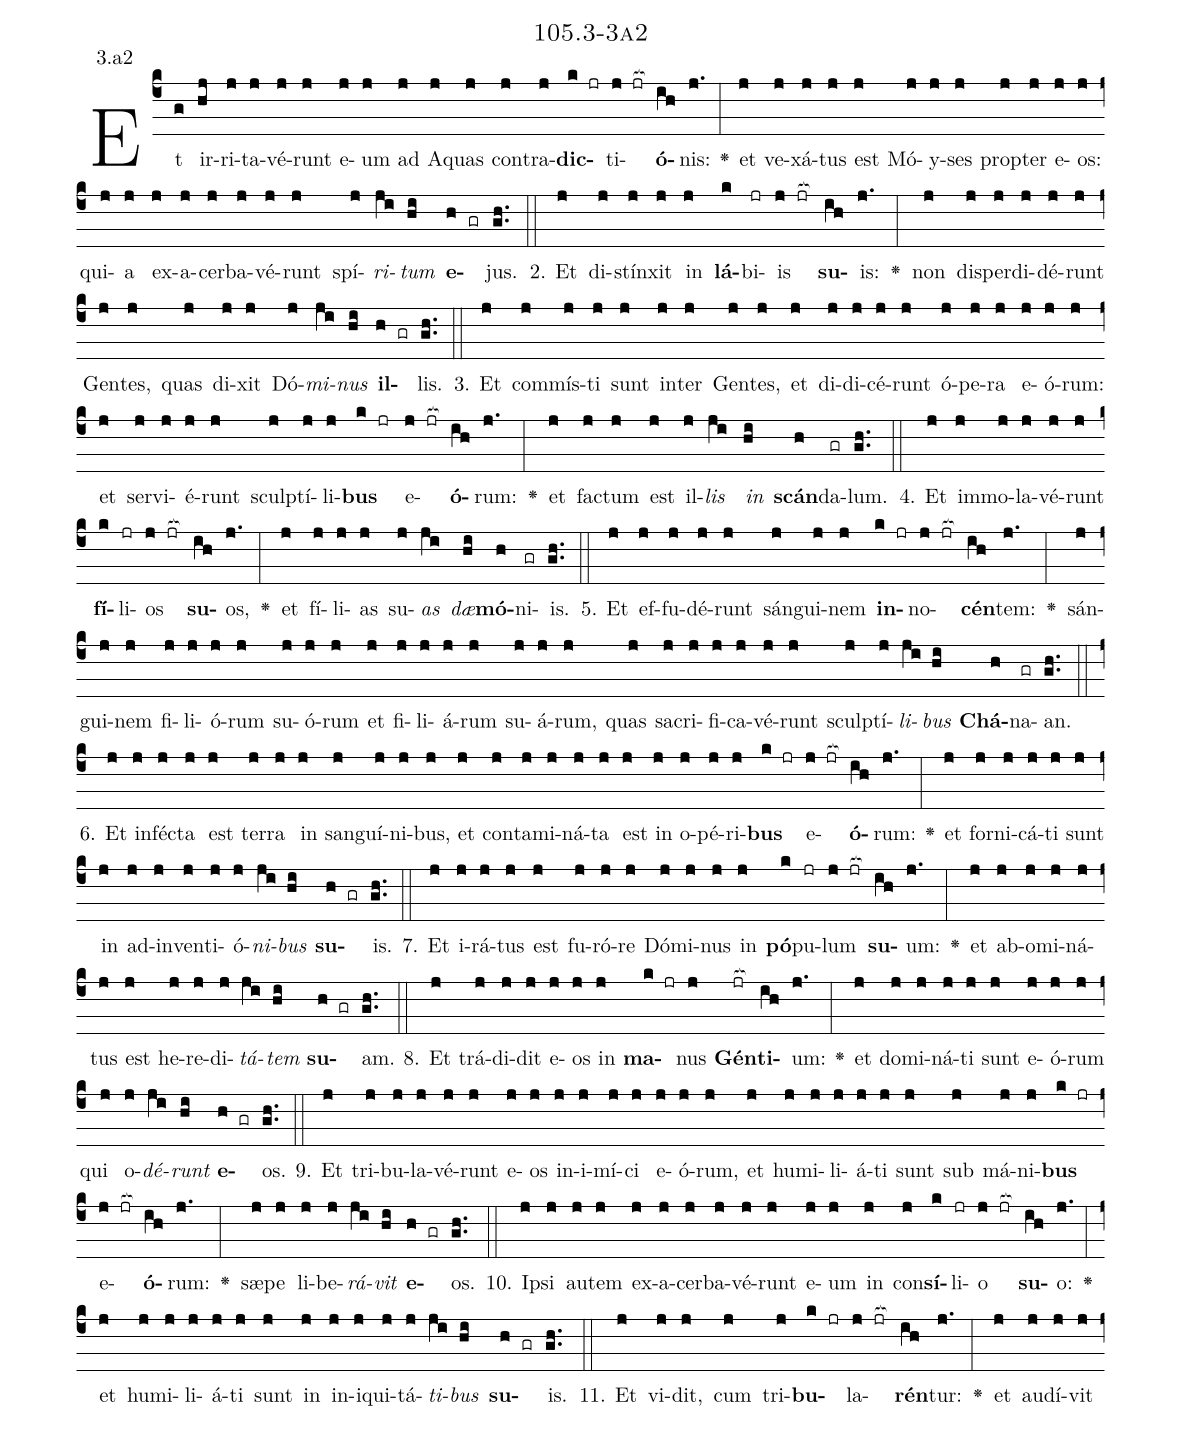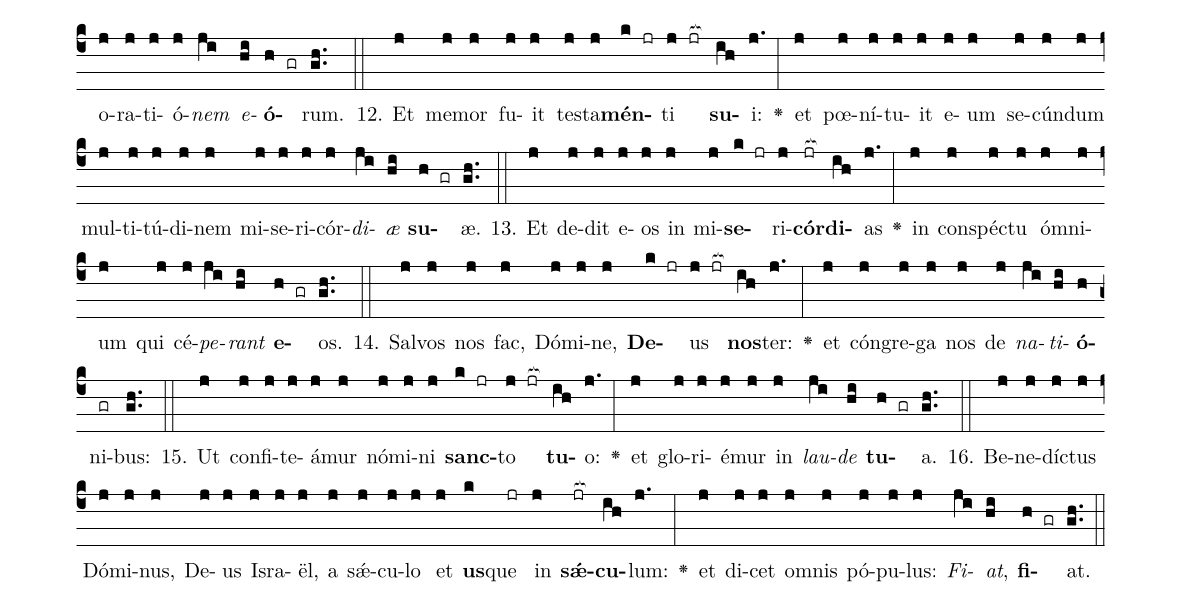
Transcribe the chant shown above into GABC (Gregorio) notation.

name: 105.3-3a2;
annotation: 3.a2;
%%
(c4)Et(g) ir(hj)ri(j)ta(j)vé(j)runt(j) e(j)um(j) ad(j) A(j)quas(j) con(j)tra(j)<b>dic</b>(k jr)ti(j jr[ocb:1{])<b>ó</b>(ih[ocb:0}])nis:(j.) <v>\greheightstar</v>(:) et(j) ve(j)xá(j)tus(j) est(j) Mó(j)y(j)ses(j) prop(j)ter(j) e(j)os:(j) qui(j)a(j) ex(j)a(j)cer(j)ba(j)vé(j)runt(j) spí(j)<i>ri</i>(ji)<i>tum</i>(hi) <b>e</b>(h gr)jus.(gh..) (::)
2. Et(j) di(j)stín(j)xit(j) in(j) <b>lá</b>(k)bi(jr)is(j jr[ocb:1{]) <b>su</b>(ih[ocb:0}])is:(j.) <v>\greheightstar</v>(:) non(j) dis(j)per(j)di(j)dé(j)runt(j) Gen(j)tes,(j) quas(j) di(j)xit(j) Dó(j)<i>mi</i>(ji)<i>nus</i>(hi) <b>il</b>(h gr)lis.(gh..) (::)
3. Et(j) com(j)mís(j)ti(j) sunt(j) in(j)ter(j) Gen(j)tes,(j) et(j) di(j)di(j)cé(j)runt(j) ó(j)pe(j)ra(j) e(j)ó(j)rum:(j) et(j) ser(j)vi(j)é(j)runt(j) sculp(j)tí(j)li(j)<b>bus</b>(k jr) e(j jr[ocb:1{])<b>ó</b>(ih[ocb:0}])rum:(j.) <v>\greheightstar</v>(:) et(j) fac(j)tum(j) est(j) il(j)<i>lis</i>(ji) <i>in</i>(hi) <b>scán</b>(h)da(gr)lum.(gh..) (::)
4. Et(j) im(j)mo(j)la(j)vé(j)runt(j) <b>fí</b>(k)li(jr)os(j jr[ocb:1{]) <b>su</b>(ih[ocb:0}])os,(j.) <v>\greheightstar</v>(:) et(j) fí(j)li(j)as(j) su(j)<i>as</i>(ji) <i>dæ</i>(hi)<b>mó</b>(h)ni(gr)is.(gh..) (::)
5. Et(j) ef(j)fu(j)dé(j)runt(j) sán(j)gui(j)nem(j) <b>in</b>(k jr)no(j jr[ocb:1{])<b>cén</b>(ih[ocb:0}])tem:(j.) <v>\greheightstar</v>(:) sán(j)gui(j)nem(j) fi(j)li(j)ó(j)rum(j) su(j)ó(j)rum(j) et(j) fi(j)li(j)á(j)rum(j) su(j)á(j)rum,(j) quas(j) sa(j)cri(j)fi(j)ca(j)vé(j)runt(j) sculp(j)tí(j)<i>li</i>(ji)<i>bus</i>(hi) <b>Chá</b>(h)na(gr)an.(gh..) (::)
6. Et(j) in(j)féc(j)ta(j) est(j) ter(j)ra(j) in(j) san(j)guí(j)ni(j)bus,(j) et(j) con(j)ta(j)mi(j)ná(j)ta(j) est(j) in(j) o(j)pé(j)ri(j)<b>bus</b>(k jr) e(j jr[ocb:1{])<b>ó</b>(ih[ocb:0}])rum:(j.) <v>\greheightstar</v>(:) et(j) for(j)ni(j)cá(j)ti(j) sunt(j) in(j) ad(j)in(j)ven(j)ti(j)ó(j)<i>ni</i>(ji)<i>bus</i>(hi) <b>su</b>(h gr)is.(gh..) (::)
7. Et(j) i(j)rá(j)tus(j) est(j) fu(j)ró(j)re(j) Dó(j)mi(j)nus(j) in(j) <b>pó</b>(k)pu(jr)lum(j jr[ocb:1{]) <b>su</b>(ih[ocb:0}])um:(j.) <v>\greheightstar</v>(:) et(j) ab(j)o(j)mi(j)ná(j)tus(j) est(j) he(j)re(j)di(j)<i>tá</i>(ji)<i>tem</i>(hi) <b>su</b>(h gr)am.(gh..) (::)
8. Et(j) trá(j)di(j)dit(j) e(j)os(j) in(j) <b>ma</b>(k jr)nus(j) <b>Gén</b>(jr[ocb:1{])<b>ti</b>(ih[ocb:0}])um:(j.) <v>\greheightstar</v>(:) et(j) do(j)mi(j)ná(j)ti(j) sunt(j) e(j)ó(j)rum(j) qui(j) o(j)<i>dé</i>(ji)<i>runt</i>(hi) <b>e</b>(h gr)os.(gh..) (::)
9. Et(j) tri(j)bu(j)la(j)vé(j)runt(j) e(j)os(j) in(j)i(j)mí(j)ci(j) e(j)ó(j)rum,(j) et(j) hu(j)mi(j)li(j)á(j)ti(j) sunt(j) sub(j) má(j)ni(j)<b>bus</b>(k jr) e(j jr[ocb:1{])<b>ó</b>(ih[ocb:0}])rum:(j.) <v>\greheightstar</v>(:) sæ(j)pe(j) li(j)be(j)<i>rá</i>(ji)<i>vit</i>(hi) <b>e</b>(h gr)os.(gh..) (::)
10. Ip(j)si(j) au(j)tem(j) ex(j)a(j)cer(j)ba(j)vé(j)runt(j) e(j)um(j) in(j) con(j)<b>sí</b>(k)li(jr)o(j jr[ocb:1{]) <b>su</b>(ih[ocb:0}])o:(j.) <v>\greheightstar</v>(:) et(j) hu(j)mi(j)li(j)á(j)ti(j) sunt(j) in(j) in(j)i(j)qui(j)tá(j)<i>ti</i>(ji)<i>bus</i>(hi) <b>su</b>(h gr)is.(gh..) (::)
11. Et(j) vi(j)dit,(j) cum(j) tri(j)<b>bu</b>(k jr)la(j jr[ocb:1{])<b>rén</b>(ih[ocb:0}])tur:(j.) <v>\greheightstar</v>(:) et(j) au(j)dí(j)vit(j) o(j)ra(j)ti(j)ó(j)<i>nem</i>(ji) <i>e</i>(hi)<b>ó</b>(h gr)rum.(gh..) (::)
12. Et(j) me(j)mor(j) fu(j)it(j) tes(j)ta(j)<b>mén</b>(k jr)ti(j jr[ocb:1{]) <b>su</b>(ih[ocb:0}])i:(j.) <v>\greheightstar</v>(:) et(j) pœ(j)ní(j)tu(j)it(j) e(j)um(j) se(j)cún(j)dum(j) mul(j)ti(j)tú(j)di(j)nem(j) mi(j)se(j)ri(j)cór(j)<i>di</i>(ji)<i>æ</i>(hi) <b>su</b>(h gr)æ.(gh..) (::)
13. Et(j) de(j)dit(j) e(j)os(j) in(j) mi(j)<b>se</b>(k jr)ri(j)<b>cór</b>(jr[ocb:1{])<b>di</b>(ih[ocb:0}])as(j.) <v>\greheightstar</v>(:) in(j) con(j)spéc(j)tu(j) óm(j)ni(j)um(j) qui(j) cé(j)<i>pe</i>(ji)<i>rant</i>(hi) <b>e</b>(h gr)os.(gh..) (::)
14. Sal(j)vos(j) nos(j) fac,(j) Dó(j)mi(j)ne,(j) <b>De</b>(k jr)us(j jr[ocb:1{]) <b>nos</b>(ih[ocb:0}])ter:(j.) <v>\greheightstar</v>(:) et(j) cón(j)gre(j)ga(j) nos(j) de(j) <i>na</i>(ji)<i>ti</i>(hi)<b>ó</b>(h)ni(gr)bus:(gh..) (::)
15. Ut(j) con(j)fi(j)te(j)á(j)mur(j) nó(j)mi(j)ni(j) <b>sanc</b>(k jr)to(j jr[ocb:1{]) <b>tu</b>(ih[ocb:0}])o:(j.) <v>\greheightstar</v>(:) et(j) glo(j)ri(j)é(j)mur(j) in(j) <i>lau</i>(ji)<i>de</i>(hi) <b>tu</b>(h gr)a.(gh..) (::)
16. Be(j)ne(j)díc(j)tus(j) Dó(j)mi(j)nus,(j) De(j)us(j) Is(j)ra(j)ël,(j) a(j) sǽ(j)cu(j)lo(j) et(j) <b>us</b>(k)que(jr) in(j) <b>sǽ</b>(jr[ocb:1{])<b>cu</b>(ih[ocb:0}])lum:(j.) <v>\greheightstar</v>(:) et(j) di(j)cet(j) om(j)nis(j) pó(j)pu(j)lus:(j) <i>Fi</i>(ji)<i>at</i>,(hi) <b>fi</b>(h gr)at.(gh..) (::)
